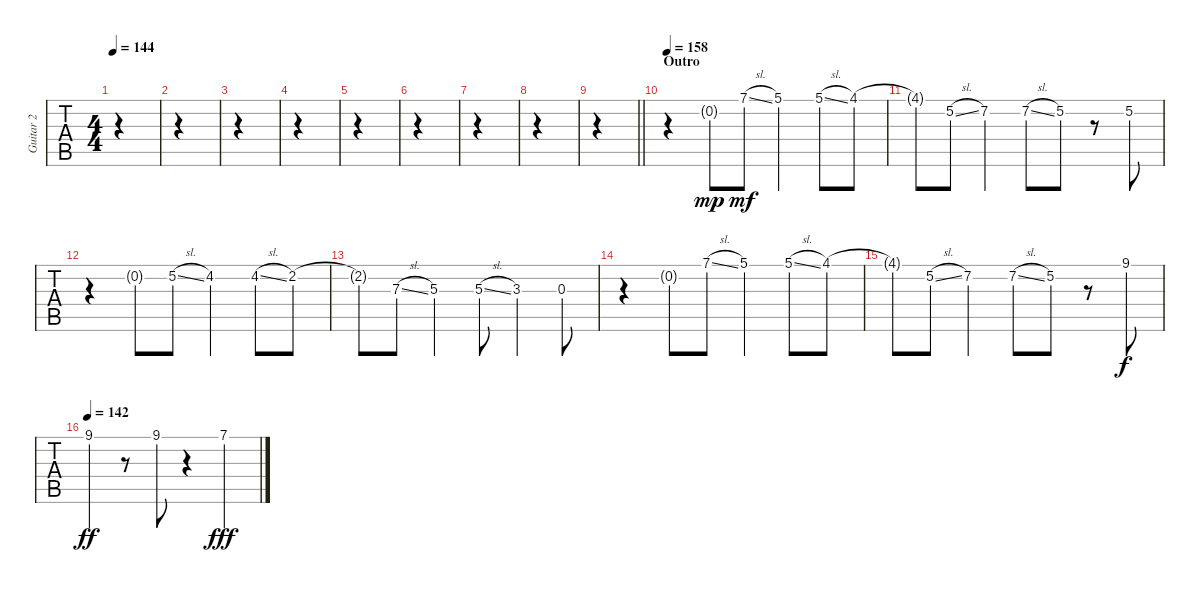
\track ("Guitar 2" "Guitar 2") {instrument acousticguitarnylon}
\staff {tabs}
\tuning (E4 B3 Gb3 E3 B2 E2) {hide}
\ts (4 4)
\tempo 144
\clef g2
\ks c
|
|
|
|
|
|
|
|
\barLineRight lightlight
|
\section ("" "Outro")
\tempo 158
r.4{volume 10} 0.2{g}.8{dy mp} 7.1{sl}.8{dy mf} 5.1.4 5.1{sl}.8 4.1.8 |
4.1{t}.8 5.2{sl}.8 7.2.4 7.2{sl}.8 5.2.8 r.8 5.2.8 |
r.4 0.2{g}.8 5.2{sl}.8 4.2.4 4.2{sl}.8 2.2.8 |
2.2{t}.8 7.3{sl}.8 5.3.4 5.3{sl}.8 3.3.4 0.3.8 |
r.4 0.2{g}.8 7.1{sl}.8 5.1.4 5.1{sl}.8 4.1.8 |
4.1{t}.8 5.2{sl}.8 7.2.4 7.2{sl}.8 5.2.8 r.8 9.1.8{dy f} |
\tempo 142
9.1{ac}.4{dy ff} r.8 9.1{ac}.8 r.4 7.1{hac}.4{dy fff}
